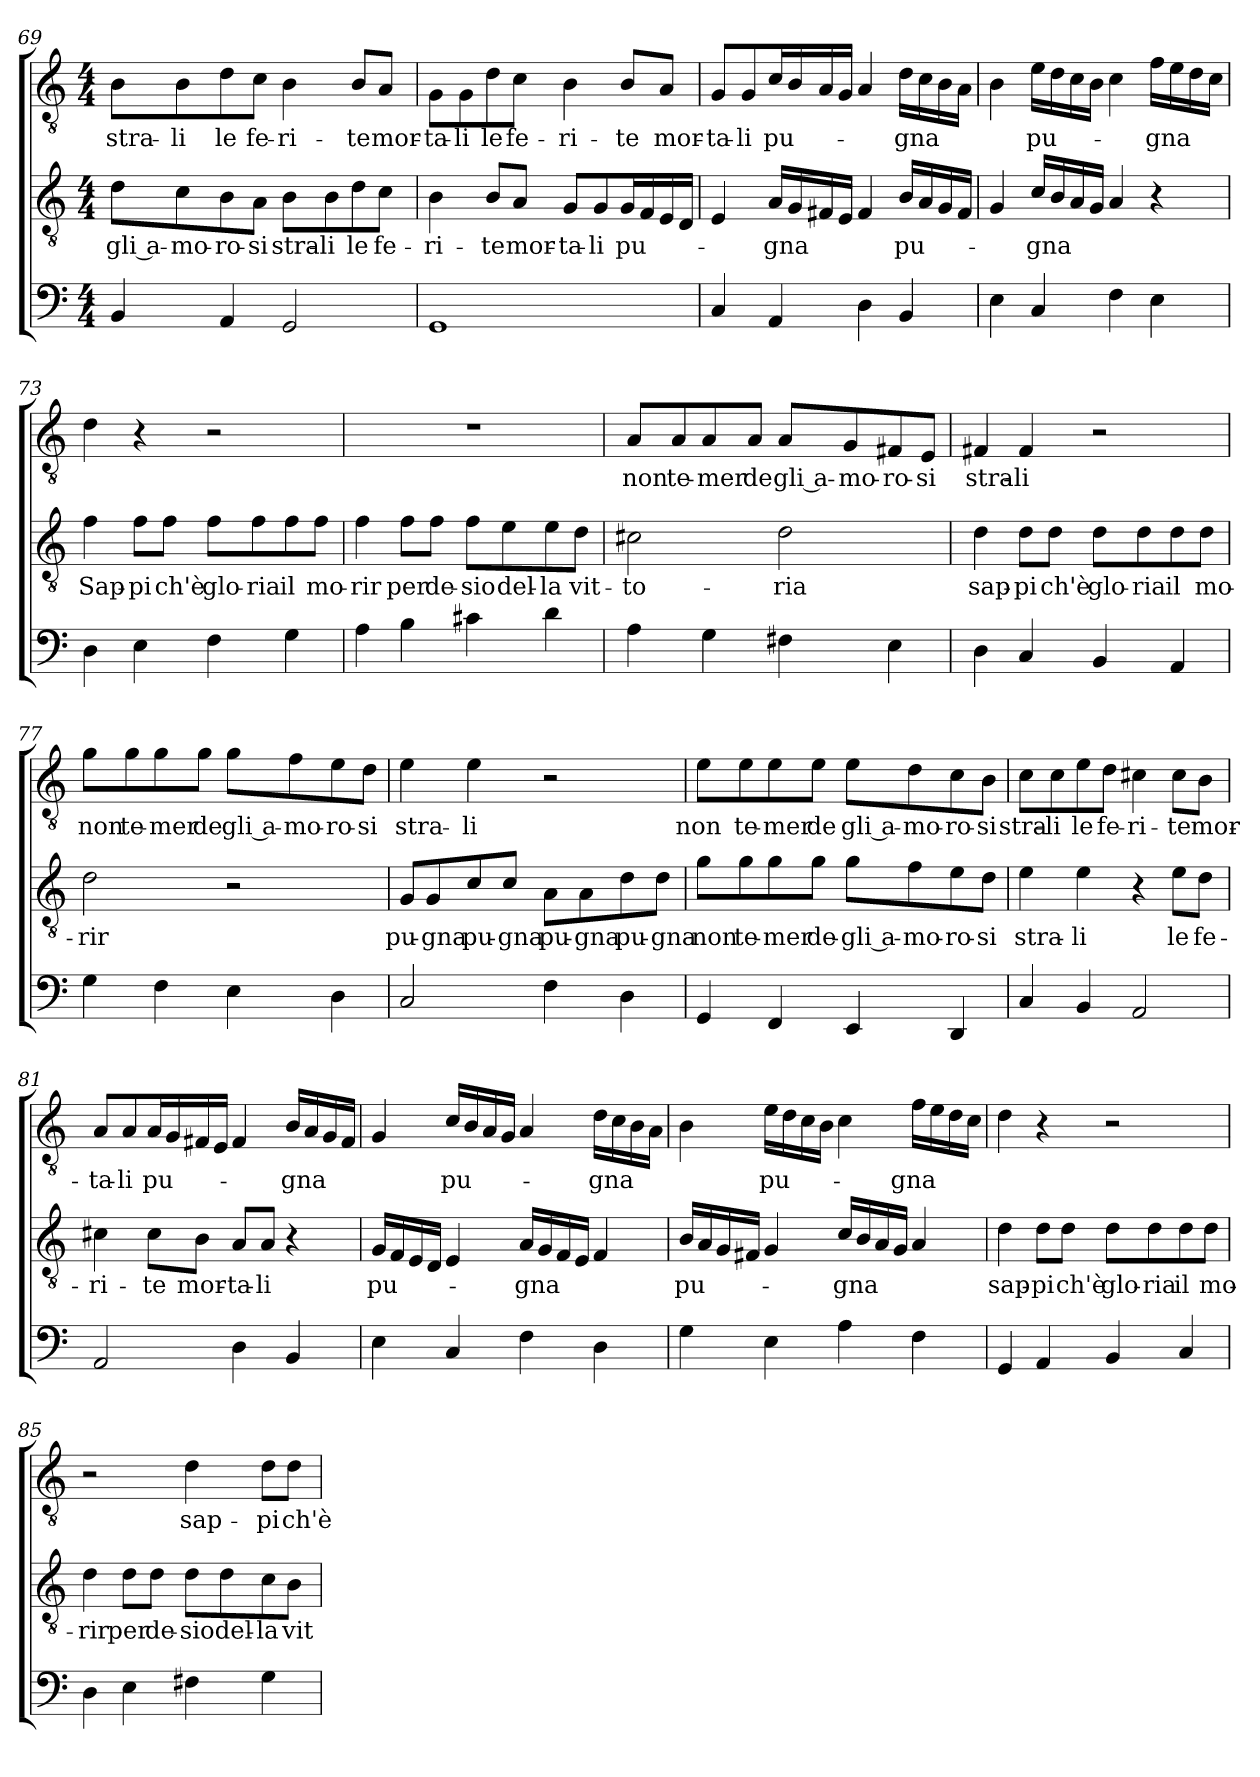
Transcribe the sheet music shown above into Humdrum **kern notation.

**kern	**kern	**text	**kern	**text
*part3	*part2	*part2	*part1	*part1
*staff3	*staff2	*staff2	*staff1	*staff1
*clefF4	*clefGv2	*	*clefGv2	*
*k[]	*k[]	*	*k[]	*
*C:	*C:	*	*C:	*
*M4/4	*M4/4	*	*M4/4	*
=69	=69	=69	=69	=69
!	!	!LO:LY:b	!	!LO:LY:b
4BB/	8d\L	gli a-	8B\L	stra-
!	!	!LO:LY:b	!	!LO:LY:b
.	8c\	-mo-	8B\	-li
!	!	!LO:LY:b	!	!LO:LY:b
4AA/	8B\	-ro-	8d\	le
!	!	!LO:LY:b	!	!LO:LY:b
.	8A\J	-si	8c\J	fe-
!	!	!LO:LY:b	!	!LO:LY:b
2GG/	8B\L	stra-	4B\	-ri-
!	!	!LO:LY:b	!	!
.	8B\	-li	.	.
!	!	!LO:LY:b	!	!LO:LY:b
.	8d\	le	8B/L	-te
!	!	!LO:LY:b	!	!LO:LY:b
.	8c\J	fe-	8A/J	mor-
=70	=70	=70	=70	=70
!	!	!LO:LY:b	!	!LO:LY:b
1GG	4B\	-ri-	8G\L	-ta-
!	!	!	!	!LO:LY:b
.	.	.	8G\	-li
!	!	!LO:LY:b	!	!LO:LY:b
.	8B/L	-te	8d\	le
!	!	!LO:LY:b	!	!LO:LY:b
.	8A/J	mor-	8c\J	fe-
!	!	!LO:LY:b	!	!LO:LY:b
.	8G/L	-ta-	4B\	-ri-
!	!	!LO:LY:b	!	!
.	8G/	-li	.	.
!	!	!LO:LY:b	!	!LO:LY:b
.	16G/L	pu-	8B/L	-te
.	16F/	.	.	.
!	!	!	!	!LO:LY:b
.	16E/	.	8A/J	mor-
.	16D/JJ	.	.	.
!!LO:LB:g=z
=71	=71	=71	=71	=71
!	!	!	!	!LO:LY:b
4C/	4E/	.	8G/L	-ta-
!	!	!	!	!LO:LY:b
.	.	.	8G/	-li
!	!	!LO:LY:b	!	!LO:LY:b
4AA/	16A/LL	-gna	16c/L	pu-
.	16G/	.	16B/	.
.	16F#X/	.	16A/	.
.	16E/JJ	.	16G/JJ	.
4D\	4F#/	.	4A/	.
!	!	!LO:LY:b	!	!LO:LY:b
4BB/	16B/LL	pu-	16d\LL	-gna
.	16A/	.	16c\	.
.	16G/	.	16B\	.
.	16F#/JJ	.	16A\JJ	.
=72	=72	=72	=72	=72
4E\	4G/	.	4B\	.
!	!	!LO:LY:b	!	!LO:LY:b
4C/	16c/LL	-gna	16e\LL	pu-
.	16B/	.	16d\	.
.	16A/	.	16c\	.
.	16G/JJ	.	16B\JJ	.
4F\	4A/	.	4c\	.
!	!	!	!	!LO:LY:b
4E\	4r	.	16f\LL	-gna
.	.	.	16e\	.
.	.	.	16d\	.
.	.	.	16c\JJ	.
=73	=73	=73	=73	=73
!	!	!LO:LY:b	!	!
4D\	4f\	Sap-	4d\	.
!	!	!LO:LY:b	!	!
4E\	8f\L	-pi	4r	.
!	!	!LO:LY:b	!	!
.	8f\J	ch'è	.	.
!	!	!LO:LY:b	!	!
4F\	8f\L	glo-	2r	.
!	!	!LO:LY:b	!	!
.	8f\	-ria	.	.
!	!	!LO:LY:b	!	!
4G\	8f\	il	.	.
!	!	!LO:LY:b	!	!
.	8f\J	mo-	.	.
!!LO:LB:g=z
=74	=74	=74	=74	=74
!	!	!LO:LY:b	!	!
4A\	4f\	-rir	1r	.
!	!	!LO:LY:b	!	!
4B\	8f\L	per	.	.
!	!	!LO:LY:b	!	!
.	8f\J	de-	.	.
!	!	!LO:LY:b	!	!
4c#X\	8f\L	-sio	.	.
!	!	!LO:LY:b	!	!
.	8e\	del-	.	.
!	!	!LO:LY:b	!	!
4d\	8e\	-la	.	.
!	!	!LO:LY:b	!	!
.	8d\J	vit-	.	.
=75	=75	=75	=75	=75
!	!	!LO:LY:b	!	!LO:LY:b
4A\	2c#X\	-to-	8A/L	non
!	!	!	!	!LO:LY:b
.	.	.	8A/	te-
!	!	!	!	!LO:LY:b
4G\	.	.	8A/	-mer
!	!	!	!	!LO:LY:b
.	.	.	8A/J	de
!	!	!LO:LY:b	!	!LO:LY:b
4F#X\	2d\	-ria	8A/L	gli a-
!	!	!	!	!LO:LY:b
.	.	.	8G/	-mo-
!	!	!	!	!LO:LY:b
4E\	.	.	8F#X/	-ro-
!	!	!	!	!LO:LY:b
.	.	.	8E/J	-si
=76	=76	=76	=76	=76
!	!	!LO:LY:b	!	!LO:LY:b
4D\	4d\	sap-	4F#X/	stra-
!	!	!LO:LY:b	!	!LO:LY:b
4C/	8d\L	-pi	4F#/	-li
!	!	!LO:LY:b	!	!
.	8d\J	ch'è	.	.
!	!	!LO:LY:b	!	!
4BB/	8d\L	glo-	2r	.
!	!	!LO:LY:b	!	!
.	8d\	-ria	.	.
!	!	!LO:LY:b	!	!
4AA/	8d\	il	.	.
!	!	!LO:LY:b	!	!
.	8d\J	mo-	.	.
!!LO:LB:g=z
=77	=77	=77	=77	=77
!	!	!LO:LY:b	!	!LO:LY:b
4G\	2d\	-rir	8g\L	non
!	!	!	!	!LO:LY:b
.	.	.	8g\	te-
!	!	!	!	!LO:LY:b
4F\	.	.	8g\	-mer
!	!	!	!	!LO:LY:b
.	.	.	8g\J	de
!	!	!	!	!LO:LY:b
4E\	2r	.	8g\L	gli a-
!	!	!	!	!LO:LY:b
.	.	.	8f\	-mo-
!	!	!	!	!LO:LY:b
4D\	.	.	8e\	-ro-
!	!	!	!	!LO:LY:b
.	.	.	8d\J	-si
=78	=78	=78	=78	=78
!	!	!LO:LY:b	!	!LO:LY:b
2C/	8G/L	pu-	4e\	stra-
!	!	!LO:LY:b	!	!
.	8G/	-gna	.	.
!	!	!LO:LY:b	!	!LO:LY:b
.	8c/	pu-	4e\	-li
!	!	!LO:LY:b	!	!
.	8c/J	-gna	.	.
!	!	!LO:LY:b	!	!
4F\	8A\L	pu-	2r	.
!	!	!LO:LY:b	!	!
.	8A\	-gna	.	.
!	!	!LO:LY:b	!	!
4D\	8d\	pu-	.	.
!	!	!LO:LY:b	!	!
.	8d\J	-gna	.	.
=79	=79	=79	=79	=79
!	!	!LO:LY:b	!	!LO:LY:b
4GG/	8g\L	non	8e\L	non
!	!	!LO:LY:b	!	!LO:LY:b
.	8g\	te-	8e\	te-
!	!	!LO:LY:b	!	!LO:LY:b
4FF/	8g\	-mer	8e\	-mer
!	!	!LO:LY:b	!	!LO:LY:b
.	8g\J	de-	8e\J	de
!	!	!LO:LY:b	!	!LO:LY:b
4EE/	8g\L	-gli a-	8e\L	gli a-
!	!	!LO:LY:b	!	!LO:LY:b
.	8f\	-mo-	8d\	-mo-
!	!	!LO:LY:b	!	!LO:LY:b
4DD/	8e\	-ro-	8c\	-ro-
!	!	!LO:LY:b	!	!LO:LY:b
.	8d\J	-si	8B\J	-si
!!LO:PB:g=z
=80	=80	=80	=80	=80
!	!	!LO:LY:b	!	!LO:LY:b
4C/	4e\	stra-	8c\L	stra-
!	!	!	!	!LO:LY:b
.	.	.	8c\	-li
!	!	!LO:LY:b	!	!LO:LY:b
4BB/	4e\	-li	8e\	le
!	!	!	!	!LO:LY:b
.	.	.	8d\J	fe-
!	!	!	!	!LO:LY:b
2AA/	4r	.	4c#X\	-ri-
!	!	!LO:LY:b	!	!LO:LY:b
.	8e\L	le	8c#\L	-te
!	!	!LO:LY:b	!	!LO:LY:b
.	8d\J	fe-	8B\J	mor-
=81	=81	=81	=81	=81
!	!	!LO:LY:b	!	!LO:LY:b
2AA/	4c#X\	-ri-	8A/L	-ta-
!	!	!	!	!LO:LY:b
.	.	.	8A/	-li
!	!	!LO:LY:b	!	!LO:LY:b
.	8c#\L	-te	16A/L	pu-
.	.	.	16G/	.
!	!	!LO:LY:b	!	!
.	8B\J	mor-	16F#X/	.
.	.	.	16E/JJ	.
!	!	!LO:LY:b	!	!
4D\	8A/L	-ta-	4F#/	.
!	!	!LO:LY:b	!	!
.	8A/J	-li	.	.
!	!	!	!	!LO:LY:b
4BB/	4r	.	16B/LL	-gna
.	.	.	16A/	.
.	.	.	16G/	.
.	.	.	16F#/JJ	.
=82	=82	=82	=82	=82
!	!	!LO:LY:b	!	!
4E\	16G/LL	pu-	4G/	.
.	16F/	.	.	.
.	16E/	.	.	.
.	16D/JJ	.	.	.
!	!	!	!	!LO:LY:b
4C/	4E/	.	16c/LL	pu-
.	.	.	16B/	.
.	.	.	16A/	.
.	.	.	16G/JJ	.
!	!	!LO:LY:b	!	!
4F\	16A/LL	-gna	4A/	.
.	16G/	.	.	.
.	16F/	.	.	.
.	16E/JJ	.	.	.
!	!	!	!	!LO:LY:b
4D\	4F/	.	16d\LL	-gna
.	.	.	16c\	.
.	.	.	16B\	.
.	.	.	16A\JJ	.
!!LO:LB:g=z
=83	=83	=83	=83	=83
!	!	!LO:LY:b	!	!
4G\	16B/LL	pu-	4B\	.
.	16A/	.	.	.
.	16G/	.	.	.
.	16F#X/JJ	.	.	.
!	!	!	!	!LO:LY:b
4E\	4G/	.	16e\LL	pu-
.	.	.	16d\	.
.	.	.	16c\	.
.	.	.	16B\JJ	.
!	!	!LO:LY:b	!	!
4A\	16c/LL	-gna	4c\	.
.	16B/	.	.	.
.	16A/	.	.	.
.	16G/JJ	.	.	.
!	!	!	!	!LO:LY:b
4F\	4A/	.	16f\LL	-gna
.	.	.	16e\	.
.	.	.	16d\	.
.	.	.	16c\JJ	.
=84	=84	=84	=84	=84
!	!	!LO:LY:b	!	!
4GG/	4d\	sap-	4d\	.
!	!	!LO:LY:b	!	!
4AA/	8d\L	-pi	4r	.
!	!	!LO:LY:b	!	!
.	8d\J	ch'è	.	.
!	!	!LO:LY:b	!	!
4BB/	8d\L	glo-	2r	.
!	!	!LO:LY:b	!	!
.	8d\	-ria	.	.
!	!	!LO:LY:b	!	!
4C/	8d\	il	.	.
!	!	!LO:LY:b	!	!
.	8d\J	mo-	.	.
=85	=85	=85	=85	=85
!	!	!LO:LY:b	!	!
4D\	4d\	-rir	2r	.
!	!	!LO:LY:b	!	!
4E\	8d\L	per	.	.
!	!	!LO:LY:b	!	!
.	8d\J	de-	.	.
!	!	!LO:LY:b	!	!LO:LY:b
4F#X\	8d\L	-sio	4d\	sap-
!	!	!LO:LY:b	!	!
.	8d\	del-	.	.
!	!	!LO:LY:b	!	!LO:LY:b
4G\	8c\	-la	8d\L	-pi
!	!	!LO:LY:b	!	!LO:LY:b
.	8B\J	vit-	8d\J	ch'è
=	=	=	=	=
*-	*-	*-	*-	*-
